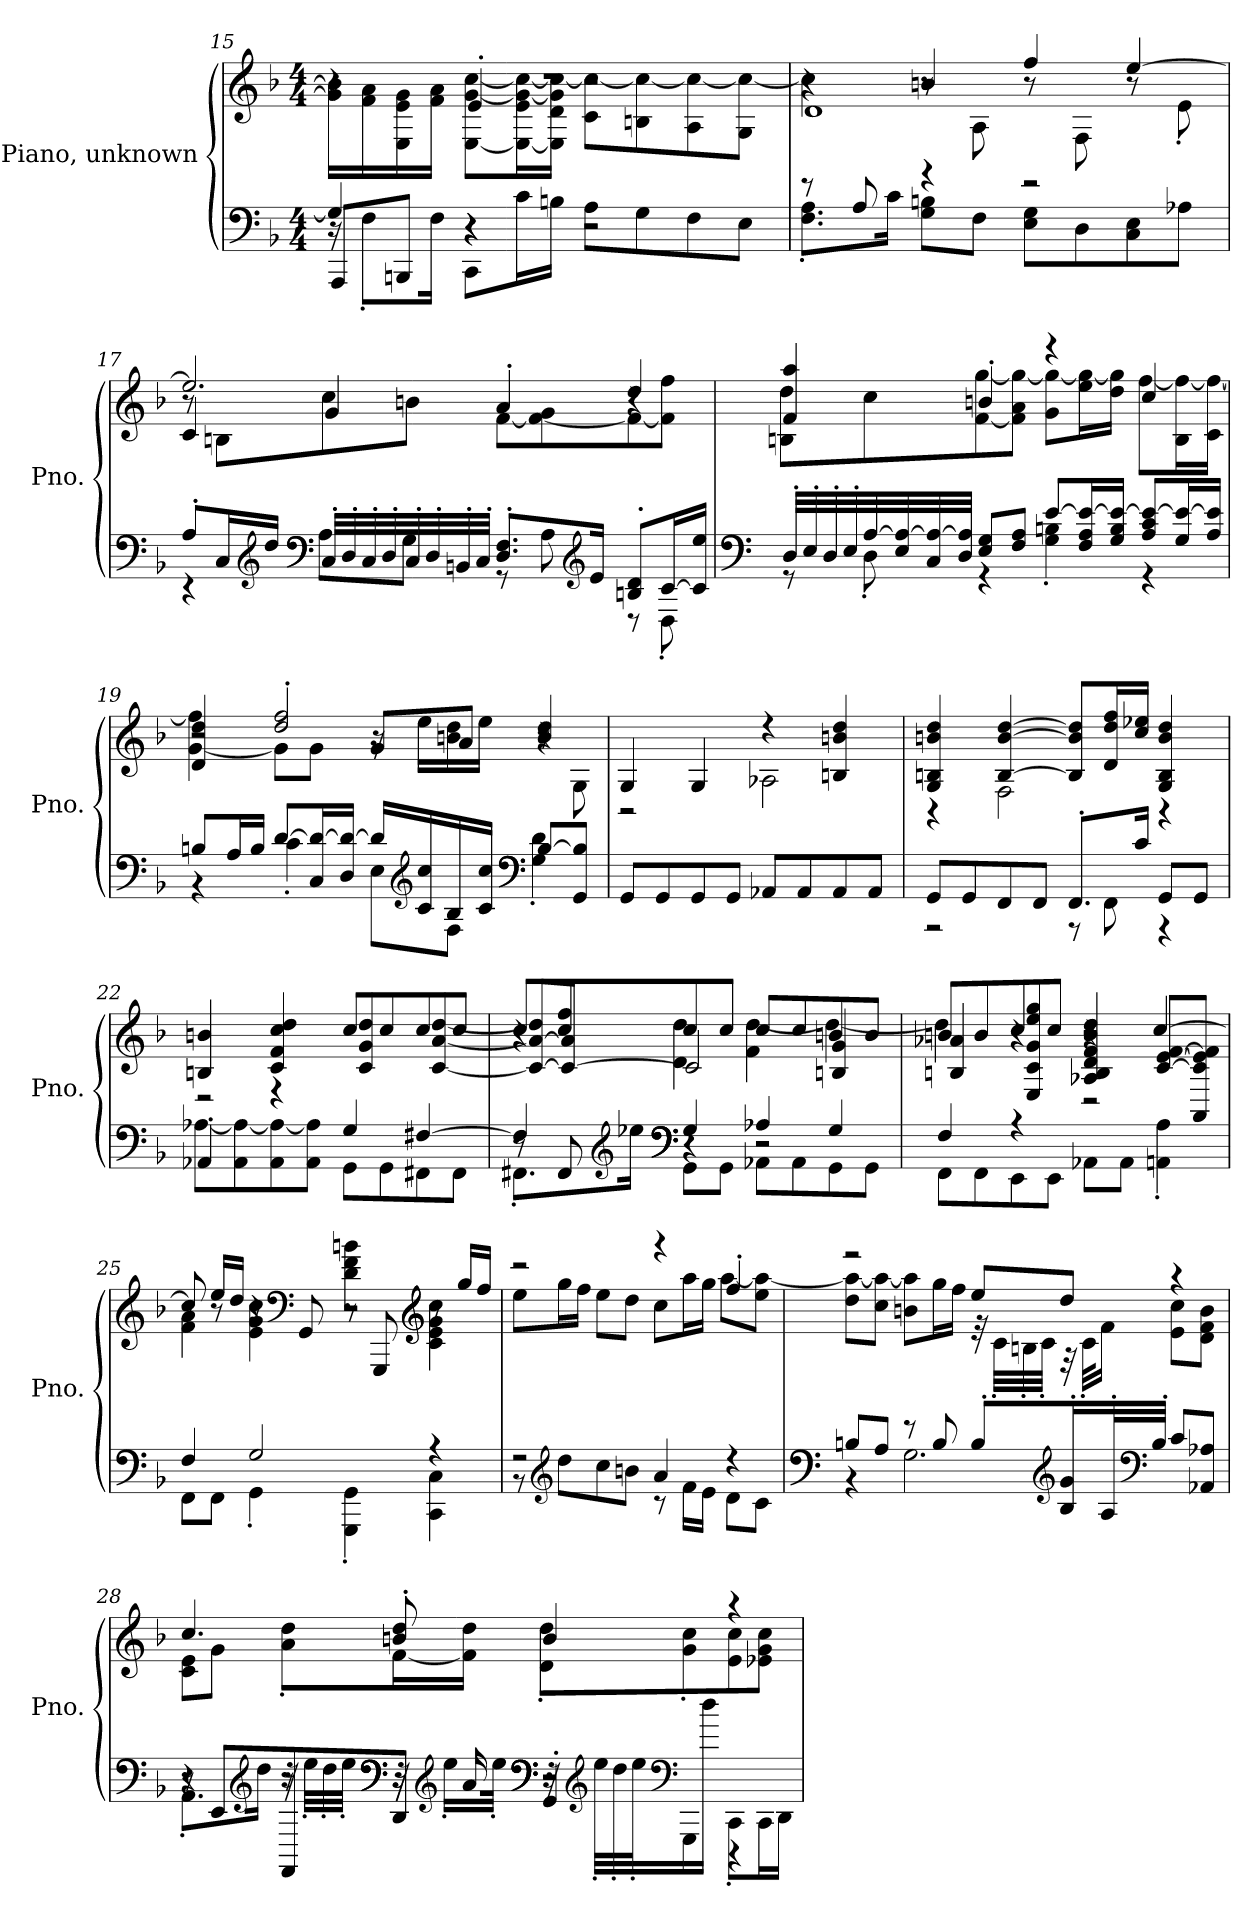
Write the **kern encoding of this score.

**kern	**kern
*part1	*part1
*staff2	*staff1
*I"Piano, unknown	*
*I'Pno.	*
!!LO:PB:g=z
*clefF4	*clefG2
*k[b-]	*k[b-]
*M4/4	*M4/4
=15	=15
*^	*^
*	*^	*	*^
4G/]	16r	8AAA/L	1r	16g\] 16b-\]LL	4r
.	8F'\L	.	.	16f\ 16a\	.
.	.	8BBBn/J	.	16E\ 16e\ 16g\	.
.	16F\Jk	.	.	16f\ 16a\JJ	.
4r	8CC\L	4r	.	[8E\ [8g\ [8cc\L	4e'/
.	16c\L	.	.	16E\_ 16e\ 16g\_ 16cc\_L	.
.	16Bn\JJ	.	.	16E\] 16d\ 16g\] 16cc\_JJ	.
2r	8A\L	2r	.	8c\ 8cc\_L	2r
.	8G\	.	.	8Bn\ 8cc\_	.
.	8F\	.	.	8A\ 8cc\_	.
.	8E\J	.	.	8G\ 8cc\_J	.
*	*v	*v	*	*	*
=16	=16	=16	=16	=16
8r	8.F\' 8.A\'L	4r	4cc\]	1d
8A/	.	.	.	.
.	16c\Jk	.	.	.
4r	8G\ 8Bn\L	4bn/	8r	.
.	8F\J	.	8A\	.
2r	8E\ 8G\L	4ff/	8r	.
.	8D\	.	8F\	.
.	8C\ 8E\	[4ee/	8r	.
.	8A-X\J	.	8e'\	.
!!LO:LB:g=z	!!	!!
=17	=17	=17	=17	=17
8A'/L	4r	2.ee/]	8r	4c/
16C/L	.	.	8Bn\L	.
*clefG2	*	*	*	*
16dd/JJ	.	.	.	.
*clefF4	*	*	*	*
32C'/LLL	8A\L	.	8cc\	4g/
32D'/	.	.	.	.
32C'/	.	.	.	.
32D'/	.	.	.	.
32C'/	8G\J	.	8bn\J	.
32D'/	.	.	.	.
32BBn'/	.	.	.	.
32C'/JJJ	.	.	.	.
8.D/' 8.F/'L	8r	.	[8f\L	4a'/
.	8A\	.	8f\_ 8g\	.
*clefG2	*	*	*	*
16e/Jk	.	.	.	.
8Bn/' 8d/'L	8r	4r	8f\_	4dd/
[16c/L	8D'\	.	8f\] 8ff\J	.
16c/] 16ee/JJ	.	.	.	.
*	*	*v	*v	*v
!!LO:LB:g=z
=18	=18	=18
*clefF4	*	*
*	*	*^
32D'/LLL	8r	4f/ 4aa/	8Bn\ 8dd\L
32E'/	.	.	.
32D'/	.	.	.
32E'/	.	.	.
[32A/	8D'\	.	8cc\
32E/ 32A/_	.	.	.
32C/ 32A/_	.	.	.
32D/ 32A/]JJJ	.	.	.
8E/ 8G/L	4r	4bn'/	[8f\ [8gg\
8F/ 8A/J	.	.	8f\] 8a\ 8gg\_J
[8e/L	4G\' 4Bn\'	4r	8g\ 8gg\_L
16F/ 16A/ 16e/_L	.	.	16ee\ 16gg\_L
16G/ 16B/ 16e/_JJ	.	.	16dd\ 16gg\]JJ
8A/ 8c/ 8e/_L	4r	4cc/	[8ff\L
16G/ 16e/_L	.	.	16B\ 16ff\_L
16A/ 16e/]JJ	.	.	16c\ 16ff\_JJ
=19	=19	=19	=19
*	*	*	*^
8Bn/L	4r	4d/ 4dd/	[4g\ 4ff\]	2r
16A/L	.	.	.	.
16B/JJ	.	.	.	.
[8d/L	4c'\	2dd/' 2ff/'	8g\L]	.
16C/ 16d/_L	.	.	8g\J	.
16D/ 16d/_JJ	.	.	.	.
16d/LL]	8E\L	.	16r	8g/L
*clefG2	*	*	*	*
16c/ 16cc/	.	.	16ee\LL	.
16B/	8F\J	.	16bn\ 16dd\	8a/J
16c/ 16cc/JJ	.	.	16ee\JJ	.
*clefF4	*	*	*	*
[8B/L	4G\' 4d\'	4b/ 4dd/	8r	4r
8GG/ 8B/]J	.	.	8G\	.
*v	*v	*	*	*
*	*	*v	*v
!!LO:LB:g=z
=20	=20	=20
8GG/L	4G/	2r
8GG/	.	.
8GG/	4G/	.
8GG/J	.	.
8AA-X/L	4r	2A-X\
8AA-/	.	.
8AA-/	4Bn/ 4bn/ 4dd/	.
8AA-/J	.	.
=21	=21	=21
*^	*	*
8GG/L	2r	4G/ 4Bn/ 4bn/ 4dd/	4r
8GG/	.	.	.
8FF/	.	[4B/ [4b/ [4dd/	2F\
8FF/J	.	.	.
8.FF'/L	8r	8B/] 8b/] 8dd/]L	.
.	8FF\	16d/ 16dd/ 16ff/L	.
16c/Jk	.	16cc/ 16ee-X/JJ	.
8GG/L	4r	4G/ 4B/ 4b/ 4dd/	4r
8GG/J	.	.	.
=22	=22	=22	=22
4AA-X'/	[8A-X\L	4Bn/ 4bn/	2r
.	8AA-\ 8A-\_	.	.
4r	8AA-\ 8A-\_	4c/ 4f/ 4cc/ 4dd/	.
.	8AA-\ 8A-\]J	.	.
4G/	8GG\L	8cc/L	4c/ 4g/ 4dd/
.	8GG\	8cc/	.
[4F#X/	8FF#X\	8cc/	[4c/ [4a/ [4dd/
.	8FF#\J	8cc/J	.
!!LO:LB:g=z
=23	=23	=23	=23
*	*^	*	*^
4F#/]	8.FF#X'\L	8r	8cc/L	4r	8c/_ 8a/_ 8dd/]L
.	.	8FF#/	8cc/' 8ff/'	.	8c/_ 8a/]J
*clefG2	*	*	*	*	*
.	16ee-X\Jk	.	.	.	.
*clefF4	*	*	*	*	*
4G/	8GG\L	4r	8cc/	4d\ 4dd\	2c/]
.	8GG\J	.	8cc/J	.	.
4A-X/	8AA-X\L	2r	8cc/L	4f\ [4dd\	.
.	8AA-\	.	8cc/	.	.
4G/	8GG\	.	8bn/	4dd\_	4Bn/ 4g/
.	8GG\J	.	8b/J	.	.
*	*v	*v	*	*	*
=24	=24	=24	=24	=24
4F/	8FF\L	8bn/L	4dd\]	4Bn/ 4a-X/
.	8FF\	8b/	.	.
4r	8EE\	8cc/	4r	4E/ 4c/ 4g/ 4ee/ 4gg/
.	8EE\J	8cc/J	.	.
2r	8AA-X\L	4A-X/ 4B/ 4d/ 4f/ 4b/ 4dd/	2r	4r
.	8AA-\J	.	.	.
.	4AAn\' 4A\'	[8c/ [8e/ [8f/L	.	[4cc/
.	.	8AA/ 8c/] 8e/] 8f/]J	.	.
!!LO:LB:g=z	!!	!!
=25	=25	=25	=25	=25
4F/	8FF\L	8r	4f\ 4a\	8cc/]
.	8FF\J	16ee/LL	.	8r
.	.	16dd/JJ	.	.
2G/	4GG'\	8r	4e\ 4g\ 4cc\	4r
*	*	*clefF4	*	*
.	.	8GG/	.	.
.	4GGG\' 4GG\'	8r	4d\ 4f\ 4bn\	2r
.	.	8GGG/	.	.
*	*	*clefG2	*	*
4r	4CC\ 4C\	8r	4c\ 4e\ 4g\ 4cc\	.
.	.	16gg/LL	.	.
.	.	16ff/JJ	.	.
*	*	*	*v	*v
=26	=26	=26	=26
2r	8r	2r	8ee\L
*clefG2	*	*	*
.	8dd\L	.	16gg\L
.	.	.	16ff\JJ
.	8cc\	.	8ee\L
.	8bn\J	.	8dd\J
4a/	8r	4r	8cc\L
.	16f\LL	.	16aa\L
.	16e\JJ	.	16gg\JJ
4r	8d\L	4ff'/	[8aa\L
.	8c\J	.	8ee\ 8aa\_J
!!LO:PB:g=z	!!
=27	=27	=27	=27
*clefF4	*	*	*
8Bn/L	4r	2r	8dd\ 8aa\_L
8A/J	.	.	8cc\ 8aa\_J
8r	2.G\	.	8bn\ 8aa\]L
8B/	.	.	16gg\L
.	.	.	16ff\JJ
8B'/L	.	8ee/L	32r
.	.	.	32c'\LLL
.	.	.	32Bn'\
.	.	.	32c'\JJJ
*clefG2	*	*	*
16B/' 16g/'L	.	8dd/J	32r
.	.	.	32c'\KLL
32A'/L	.	.	16f\JJ
*clefF4	*	*	*
32B'/JJJ	.	.	.
8c/L	.	4r	8e\ 8cc\L
8AA-X/ 8A-X/J	.	.	8d\ 8f\ 8b\J
!!LO:LB:g=z	!!
=28	=28	=28	=28
*	*^	*	*
4r	8.AA'\L	8r	4.cc/	8c\ 8e\L
.	.	8EE/L	.	8g\J
*clefG2	*	*	*	*
.	16dd\Jk	.	.	.
8r	32r	8FF/	.	8a\' 8dd\'L
.	32ee'\LLL	.	.	.
.	32dd'\	.	.	.
.	32ee'\JJJ	.	.	.
*clefF4	*	*	*	*
16r	32r	8DD/J	8bn/' 8dd/'	[16f\L
*clefG2	*	*	*	*
.	16ee'\LL	.	.	.
16a/	.	.	.	16f\] 16dd\JJ
.	32ee'\JJk	.	.	.
*clefF4	*	*	*	*
2r	32r	4GG'/	4b/	8d\' 8dd\'L
*clefG2	*	*	*	*
.	32ee'\LLL	.	.	.
.	32dd'\	.	.	.
.	32ee'\J	.	.	.
*clefF4	*	*	*	*
.	16GGG\	.	.	8g\' 8cc\'
.	16dd\JJ	.	.	.
.	8CC'\L	4r	4r	8e\ 8cc\
.	16CC\L	.	.	8e-X\ 8g\ 8cc\J
.	16DD\JJ	.	.	.
*v	*v	*v	*	*
*	*v	*v
=	=
*-	*-
